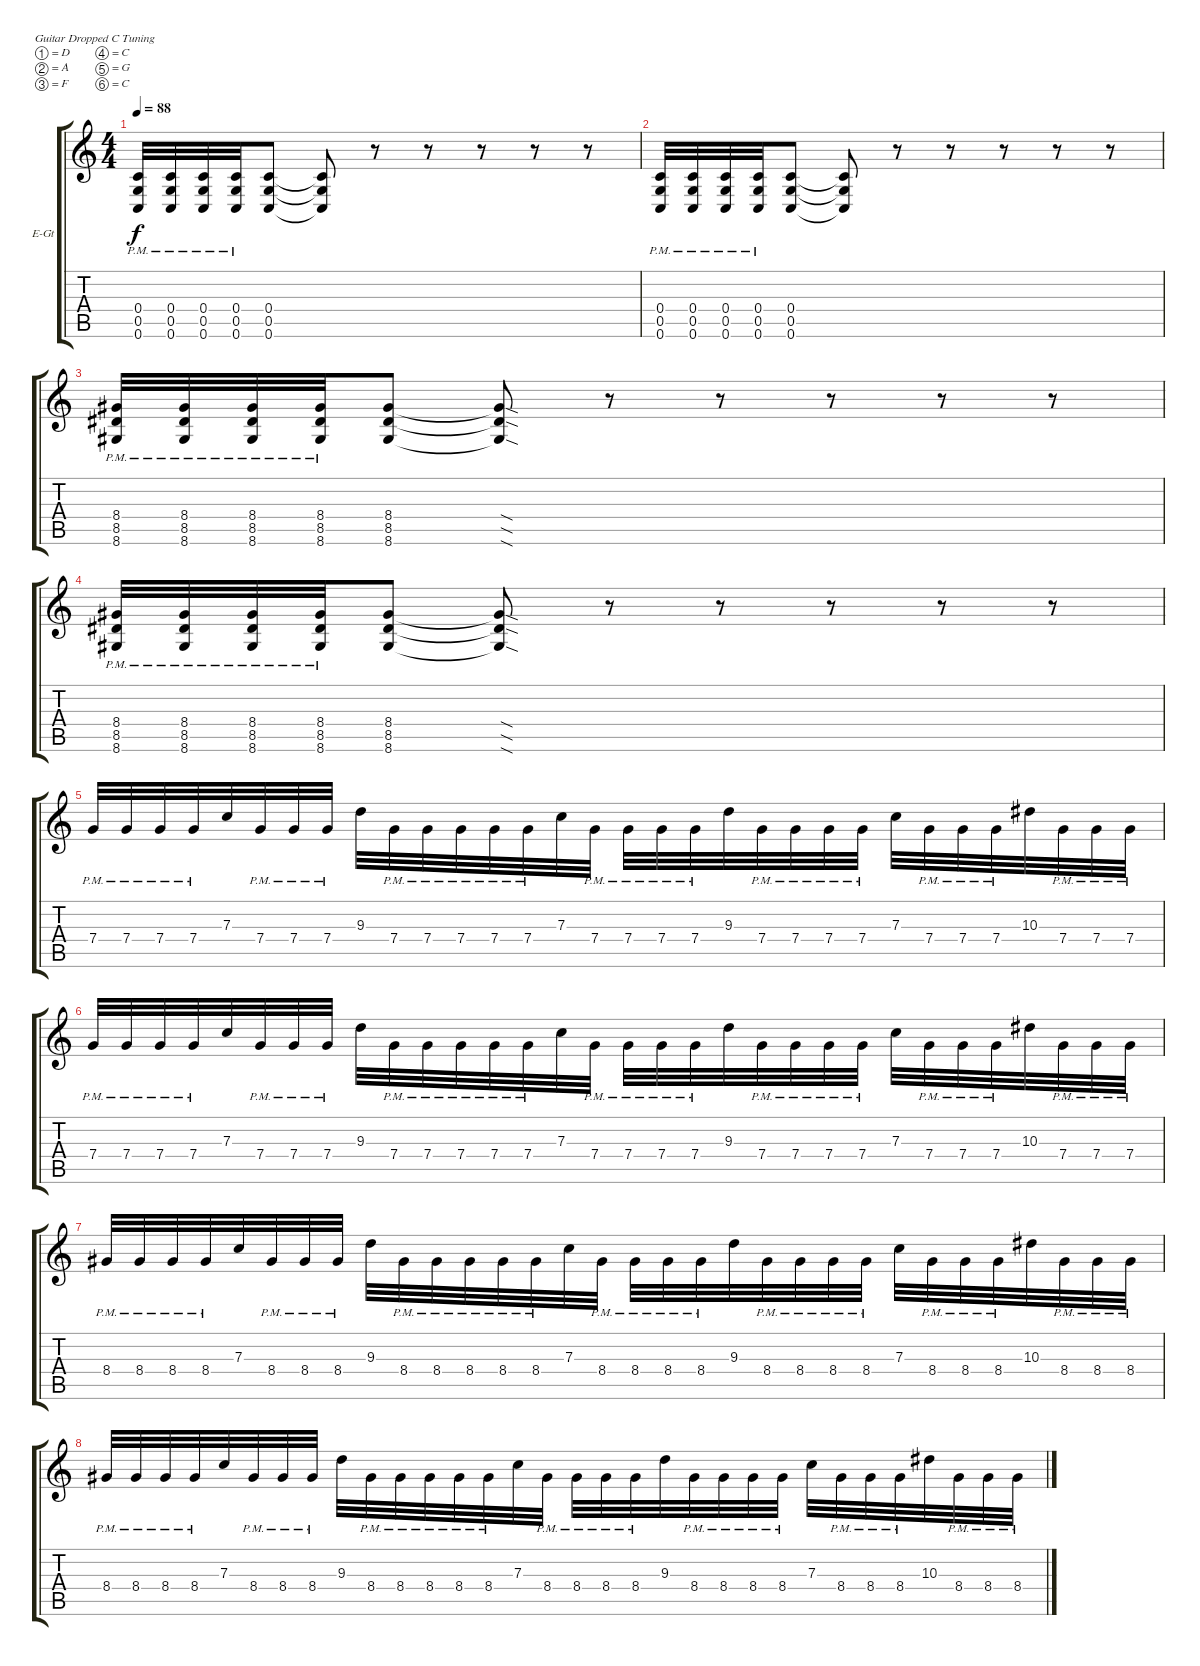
\bracketExtendMode groupsimilarinstruments
\firstSystemTrackNameOrientation horizontal
\otherSystemsTrackNameOrientation horizontal
\track ("Track 2" "E-Gt") {instrument distortionguitar}
\staff {score tabs}
\tuning (D4 A3 F3 C3 G2 C2)
\ts (4 4)
\tempo 88
\clef g2
\ks c
(0.4{pm} 0.5{pm} 0.6{pm}).32{dy f} (0.4{pm} 0.5{pm} 0.6{pm}).32 (0.4{pm} 0.5{pm} 0.6{pm}).32 (0.4{pm} 0.5{pm} 0.6{pm}).32 (0.4 0.5 0.6).8 (0.4{t} 0.5{t} 0.6{t}).8 r.8 r.8 r.8 r.8 r.8 |
(0.4{pm} 0.5{pm} 0.6{pm}).32 (0.4{pm} 0.5{pm} 0.6{pm}).32 (0.4{pm} 0.5{pm} 0.6{pm}).32 (0.4{pm} 0.5{pm} 0.6{pm}).32 (0.4 0.5 0.6).8 (0.4{t} 0.5{t} 0.6{t}).8 r.8 r.8 r.8 r.8 r.8 |
(8.4{pm} 8.5{pm} 8.6{pm}).32 (8.4{pm} 8.5{pm} 8.6{pm}).32 (8.4{pm} 8.5{pm} 8.6{pm}).32 (8.4{pm} 8.5{pm} 8.6{pm}).32 (8.4 8.5 8.6).8 (8.4{sod t} 8.5{sod t} 8.6{sod t}).8 r.8 r.8 r.8 r.8 r.8 |
(8.4{pm} 8.5{pm} 8.6{pm}).32 (8.4{pm} 8.5{pm} 8.6{pm}).32 (8.4{pm} 8.5{pm} 8.6{pm}).32 (8.4{pm} 8.5{pm} 8.6{pm}).32 (8.4 8.5 8.6).8 (8.4{sod t} 8.5{sod t} 8.6{sod t}).8 r.8 r.8 r.8 r.8 r.8 |
7.4{pm}.32 7.4{pm}.32 7.4{pm}.32 7.4{pm}.32 7.3.32 7.4{pm}.32 7.4{pm}.32 7.4{pm}.32 9.3.32 7.4{pm}.32 7.4{pm}.32 7.4{pm}.32 7.4{pm}.32 7.4{pm}.32 7.3.32 7.4{pm}.32 7.4{pm}.32 7.4{pm}.32 7.4{pm}.32 9.3.32 7.4{pm}.32 7.4{pm}.32 7.4{pm}.32 7.4{pm}.32 7.3.32 7.4{pm}.32 7.4{pm}.32 7.4{pm}.32 10.3.32 7.4{pm}.32 7.4{pm}.32 7.4{pm}.32 |
7.4{pm}.32 7.4{pm}.32 7.4{pm}.32 7.4{pm}.32 7.3.32 7.4{pm}.32 7.4{pm}.32 7.4{pm}.32 9.3.32 7.4{pm}.32 7.4{pm}.32 7.4{pm}.32 7.4{pm}.32 7.4{pm}.32 7.3.32 7.4{pm}.32 7.4{pm}.32 7.4{pm}.32 7.4{pm}.32 9.3.32 7.4{pm}.32 7.4{pm}.32 7.4{pm}.32 7.4{pm}.32 7.3.32 7.4{pm}.32 7.4{pm}.32 7.4{pm}.32 10.3.32 7.4{pm}.32 7.4{pm}.32 7.4{pm}.32 |
8.4{pm}.32 8.4{pm}.32 8.4{pm}.32 8.4{pm}.32 7.3.32 8.4{pm}.32 8.4{pm}.32 8.4{pm}.32 9.3.32 8.4{pm}.32 8.4{pm}.32 8.4{pm}.32 8.4{pm}.32 8.4{pm}.32 7.3.32 8.4{pm}.32 8.4{pm}.32 8.4{pm}.32 8.4{pm}.32 9.3.32 8.4{pm}.32 8.4{pm}.32 8.4{pm}.32 8.4{pm}.32 7.3.32 8.4{pm}.32 8.4{pm}.32 8.4{pm}.32 10.3.32 8.4{pm}.32 8.4{pm}.32 8.4{pm}.32 |
8.4{pm}.32 8.4{pm}.32 8.4{pm}.32 8.4{pm}.32 7.3.32 8.4{pm}.32 8.4{pm}.32 8.4{pm}.32 9.3.32 8.4{pm}.32 8.4{pm}.32 8.4{pm}.32 8.4{pm}.32 8.4{pm}.32 7.3.32 8.4{pm}.32 8.4{pm}.32 8.4{pm}.32 8.4{pm}.32 9.3.32 8.4{pm}.32 8.4{pm}.32 8.4{pm}.32 8.4{pm}.32 7.3.32 8.4{pm}.32 8.4{pm}.32 8.4{pm}.32 10.3.32 8.4{pm}.32 8.4{pm}.32 8.4{pm}.32
